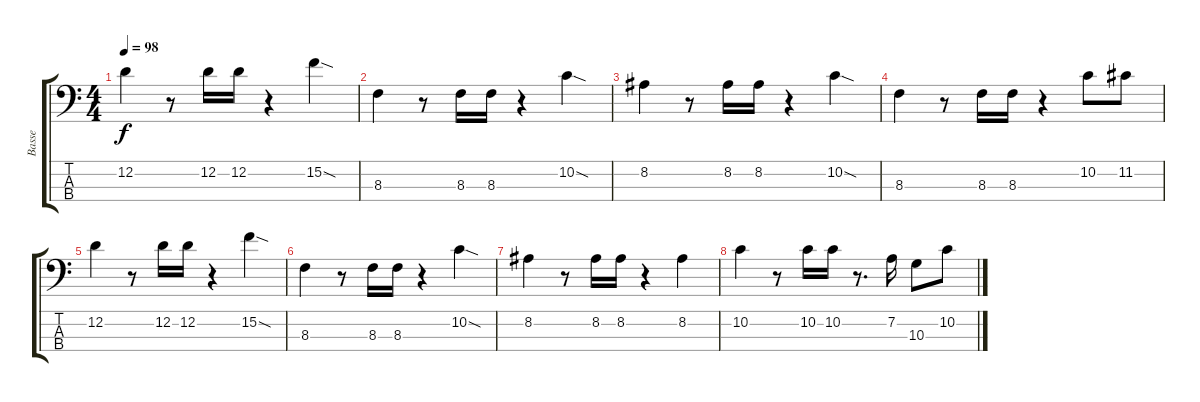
\track ("Basse" "Basse") {instrument acousticguitarnylon}
\staff {score tabs}
\tuning (G2 D2 A1 E1) {hide}
\ts (4 4)
\tempo 98
\clef f4
\ks c
12.2.4{dy f} r.8 12.2.16 12.2.16 r.4 15.2{sod}.4 |
8.3.4 r.8 8.3.16 8.3.16 r.4 10.2{sod}.4 |
8.2.4 r.8 8.2.16 8.2.16 r.4 10.2{sod}.4 |
8.3.4 r.8 8.3.16 8.3.16 r.4 10.2.8 11.2.8 |
12.2.4 r.8 12.2.16 12.2.16 r.4 15.2{sod}.4 |
8.3.4 r.8 8.3.16 8.3.16 r.4 10.2{sod}.4 |
8.2.4 r.8 8.2.16 8.2.16 r.4 8.2.4 |
10.2.4 r.8 10.2.16 10.2.16 r.8{d} 7.2.16 10.3.8 10.2.8
